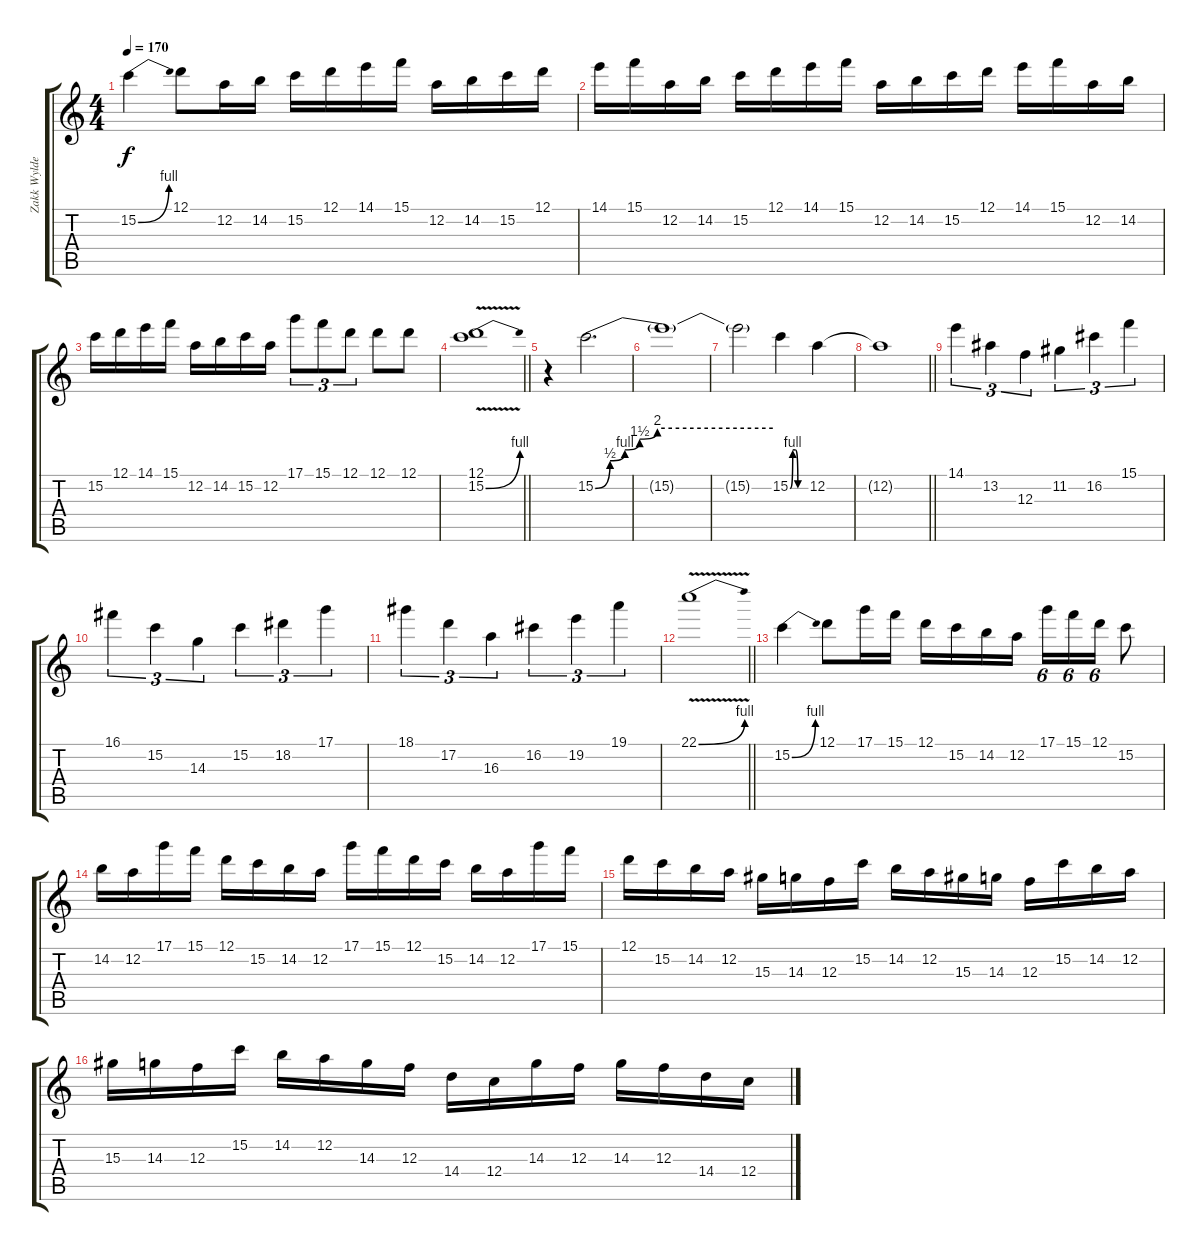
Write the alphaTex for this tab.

\track ("Zakk Wylde" "Zakk Wylde") {instrument overdrivenguitar}
\staff {score tabs}
\tuning (D4 A3 F3 C3 G2 B1) {hide}
\ts (4 4)
\tempo 170
\clef g2
\ks c
15.2{be (bend 0 0 60 4)}.4{dy f} 12.1.8 12.2.16 14.2.16 15.2.16 12.1.16 14.1.16 15.1.16 12.2.16 14.2.16 15.2.16 12.1.16 |
14.1.16 15.1.16 12.2.16 14.2.16 15.2.16 12.1.16 14.1.16 15.1.16 12.2.16 14.2.16 15.2.16 12.1.16 14.1.16 15.1.16 12.2.16 14.2.16 |
15.2.16 12.1.16 14.1.16 15.1.16 12.2.16 14.2.16 15.2.16 12.2.16 17.1.8{tu (3 2)} 15.1.8{tu (3 2)} 12.1.8{tu (3 2)} 12.1.8 12.1.8 |
\barLineRight lightlight
(12.1 15.2{be (bend 0 0 60 4) v}).1 |
r.4 15.2{be (custom 0 0 5 2 10 4 15 6 21 8 60 8)}.2{d} |
15.2{t}.1 |
15.2{t}.2 15.2{be (custom 0 0 10 4 20 4 30 0 60 0)}.4 12.2.4 |
\barLineRight lightlight
12.2{t}.1 |
14.1.4{tu (3 2)} 13.2.4{tu (3 2)} 12.3.4{tu (3 2)} 11.2.4{tu (3 2)} 16.2.4{tu (3 2)} 15.1.4{tu (3 2)} |
16.1.4{tu (3 2)} 15.2.4{tu (3 2)} 14.3.4{tu (3 2)} 15.2.4{tu (3 2)} 18.2.4{tu (3 2)} 17.1.4{tu (3 2)} |
18.1.4{tu (3 2)} 17.2.4{tu (3 2)} 16.3.4{tu (3 2)} 16.2.4{tu (3 2)} 19.2.4{tu (3 2)} 19.1.4{tu (3 2)} |
\barLineRight lightlight
22.1{be (bend 0 0 60 4) v}.1 |
15.2{be (bend 0 0 60 4)}.4 12.1.8 17.1.16 15.1.16 12.1.16 15.2.16 14.2.16 12.2.16 17.1.16{tu (6 4)} 15.1.16{tu (6 4)} 12.1.16{tu (6 4)} 15.2.8 |
14.2.16 12.2.16 17.1.16 15.1.16 12.1.16 15.2.16 14.2.16 12.2.16 17.1.16 15.1.16 12.1.16 15.2.16 14.2.16 12.2.16 17.1.16 15.1.16 |
12.1.16 15.2.16 14.2.16 12.2.16 15.3.16 14.3.16 12.3.16 15.2.16 14.2.16 12.2.16 15.3.16 14.3.16 12.3.16 15.2.16 14.2.16 12.2.16 |
15.3.16 14.3.16 12.3.16 15.2.16 14.2.16 12.2.16 14.3.16 12.3.16 14.4.16 12.4.16 14.3.16 12.3.16 14.3.16 12.3.16 14.4.16 12.4.16
